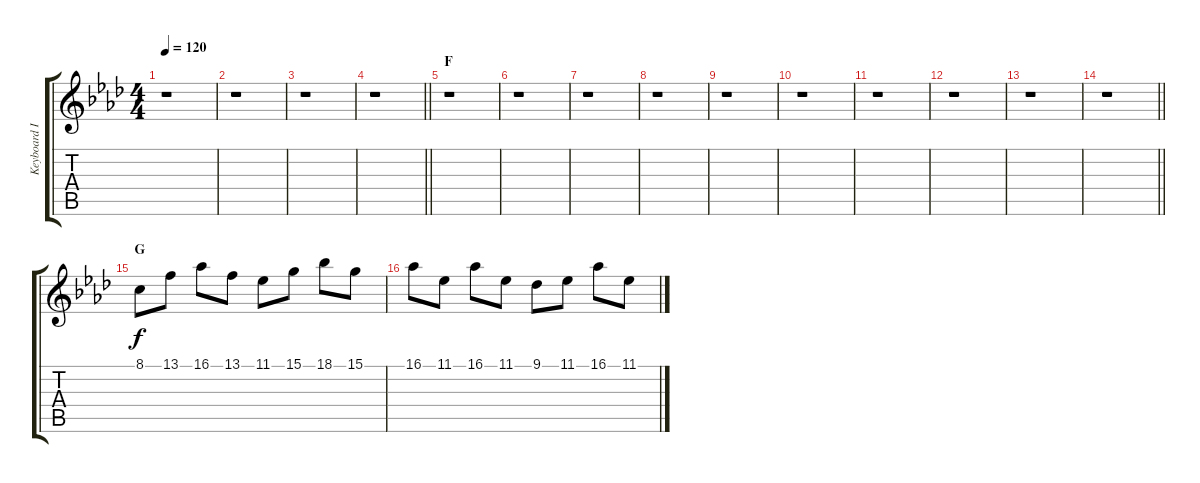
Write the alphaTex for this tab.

\track ("Keyboard II" "Keyboard I") {instrument acousticgrandpiano}
\staff {score tabs}
\tuning (E4 B3 G3 D3 A2 E2) {hide}
\ts (4 4)
\tempo 120
\clef g2
\ks ab
r.1{dy f} |
r.1 |
r.1 |
\barLineRight lightlight
r.1 |
\section ("" "F")
r.1 |
r.1 |
r.1 |
r.1 |
r.1 |
r.1 |
r.1 |
r.1 |
r.1 |
\barLineRight lightlight
r.1 |
\section ("" "G")
8.1.8 13.1.8 16.1.8 13.1.8 11.1.8 15.1.8 18.1.8 15.1.8 |
16.1.8 11.1.8 16.1.8 11.1.8 9.1.8 11.1.8 16.1.8 11.1.8
